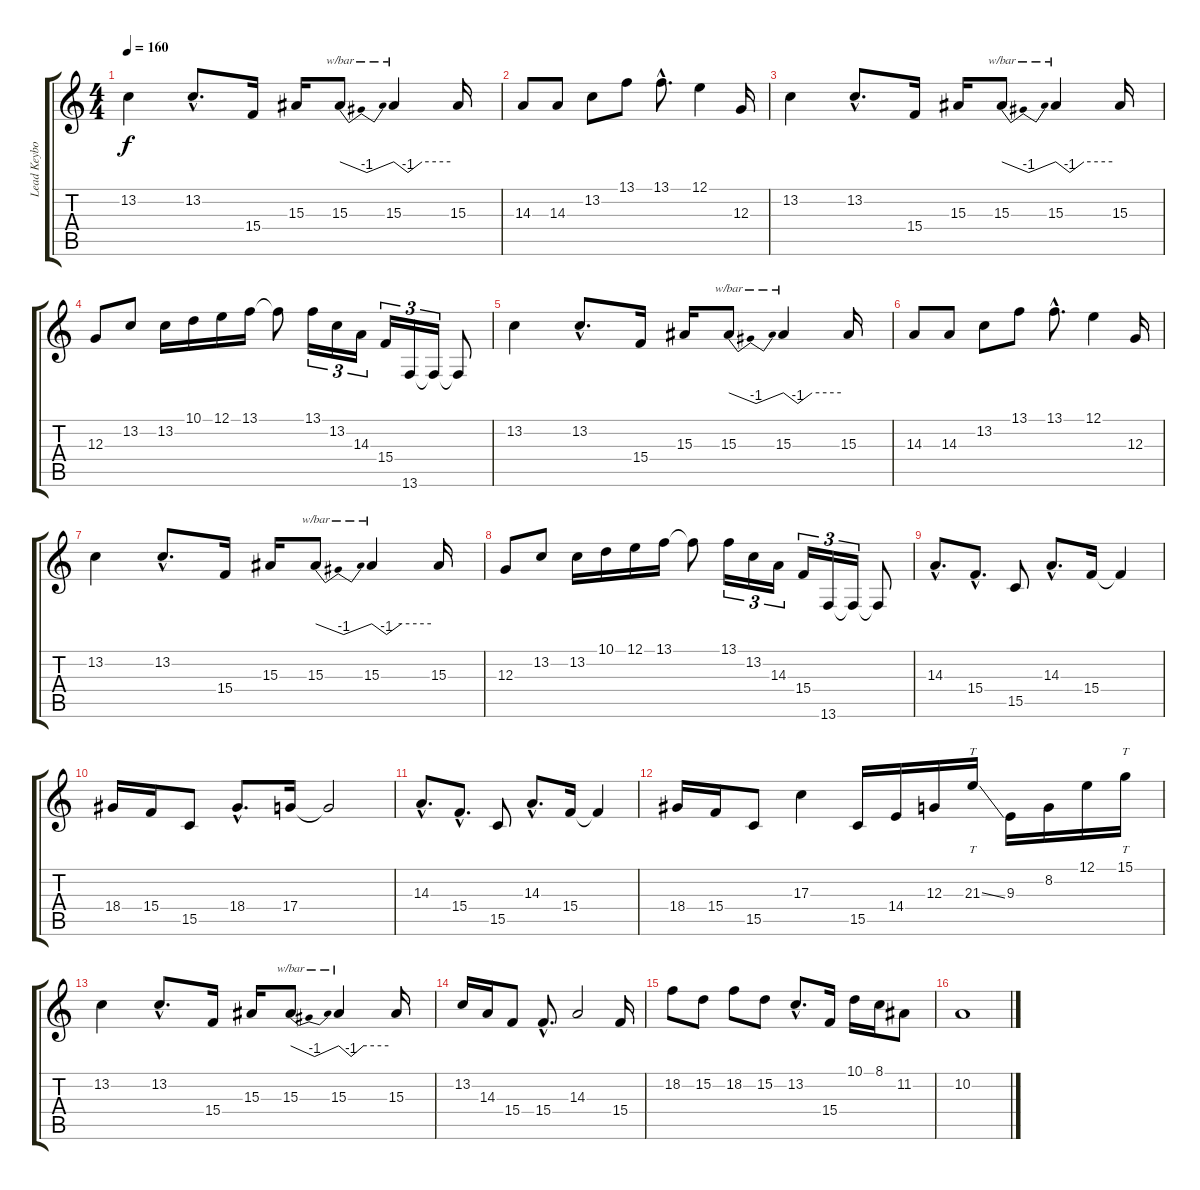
\track ("Lead Keyboard" "Lead Keybo") {instrument lead2sawtooth}
\staff {score tabs}
\tuning (E4 B3 G3 D3 A2 E2) {hide}
\ts (4 4)
\tempo 160
\clef g2
\ks c
13.2.4{dy f} 13.2{hac}.8{d} 15.4.16 15.3.16 15.3.8{tbe (dip default 0 0 30 -4 60 0)} 15.3.4{tbe (custom default 0 0 15 -4 30 0 60 0)} 15.3.16 |
14.3.8 14.3.8 13.2.8 13.1.8 13.1{hac}.8{d} 12.1.4 12.3.16 |
13.2.4 13.2{hac}.8{d} 15.4.16 15.3.16 15.3.8{tbe (dip default 0 0 30 -4 60 0)} 15.3.4{tbe (custom default 0 0 15 -4 30 0 60 0)} 15.3.16 |
12.3.8 13.2.8 13.2.16 10.1.16 12.1.16 13.1.16 13.1{t}.8 13.1.16{tu (3 2)} 13.2.16{tu (3 2)} 14.3.16{tu (3 2)} 15.4.16{tu (3 2)} 13.6.16{tu (3 2)} 13.6{t}.16{tu (3 2)} 13.6{t}.8 |
13.2.4 13.2{hac}.8{d} 15.4.16 15.3.16 15.3.8{tbe (dip default 0 0 30 -4 60 0)} 15.3.4{tbe (custom default 0 0 15 -4 30 0 60 0)} 15.3.16 |
14.3.8 14.3.8 13.2.8 13.1.8 13.1{hac}.8{d} 12.1.4 12.3.16 |
13.2.4 13.2{hac}.8{d} 15.4.16 15.3.16 15.3.8{tbe (dip default 0 0 30 -4 60 0)} 15.3.4{tbe (custom default 0 0 15 -4 30 0 60 0)} 15.3.16 |
12.3.8 13.2.8 13.2.16 10.1.16 12.1.16 13.1.16 13.1{t}.8 13.1.16{tu (3 2)} 13.2.16{tu (3 2)} 14.3.16{tu (3 2)} 15.4.16{tu (3 2)} 13.6.16{tu (3 2)} 13.6{t}.16{tu (3 2)} 13.6{t}.8 |
14.3{hac}.8{d} 15.4{hac}.8{d} 15.5.8 14.3{hac}.8{d} 15.4.16 15.4{t}.4 |
18.4.16 15.4.16 15.5.8 18.4{hac}.8{d} 17.4.16 17.4{t}.2 |
14.3{hac}.8{d} 15.4{hac}.8{d} 15.5.8 14.3{hac}.8{d} 15.4.16 15.4{t}.4 |
18.4.16 15.4.16 15.5.8 17.3.4 15.5.16 14.4.16 12.3.16 21.3{ss}.16{tt} 9.3.16 8.2.16 12.1.16 15.1.16{tt} |
13.2.4 13.2{hac}.8{d} 15.4.16 15.3.16 15.3.8{tbe (dip default 0 0 30 -4 60 0)} 15.3.4{tbe (custom default 0 0 15 -4 30 0 60 0)} 15.3.16 |
13.2.16 14.3.16 15.4.8 15.4{hac}.8{d} 14.3.2 15.4.16 |
18.2.8 15.2.8 18.2.8 15.2.8 13.2{hac}.8{d} 15.4.16 10.1.16 8.1.16 11.2.8 |
10.2.1
